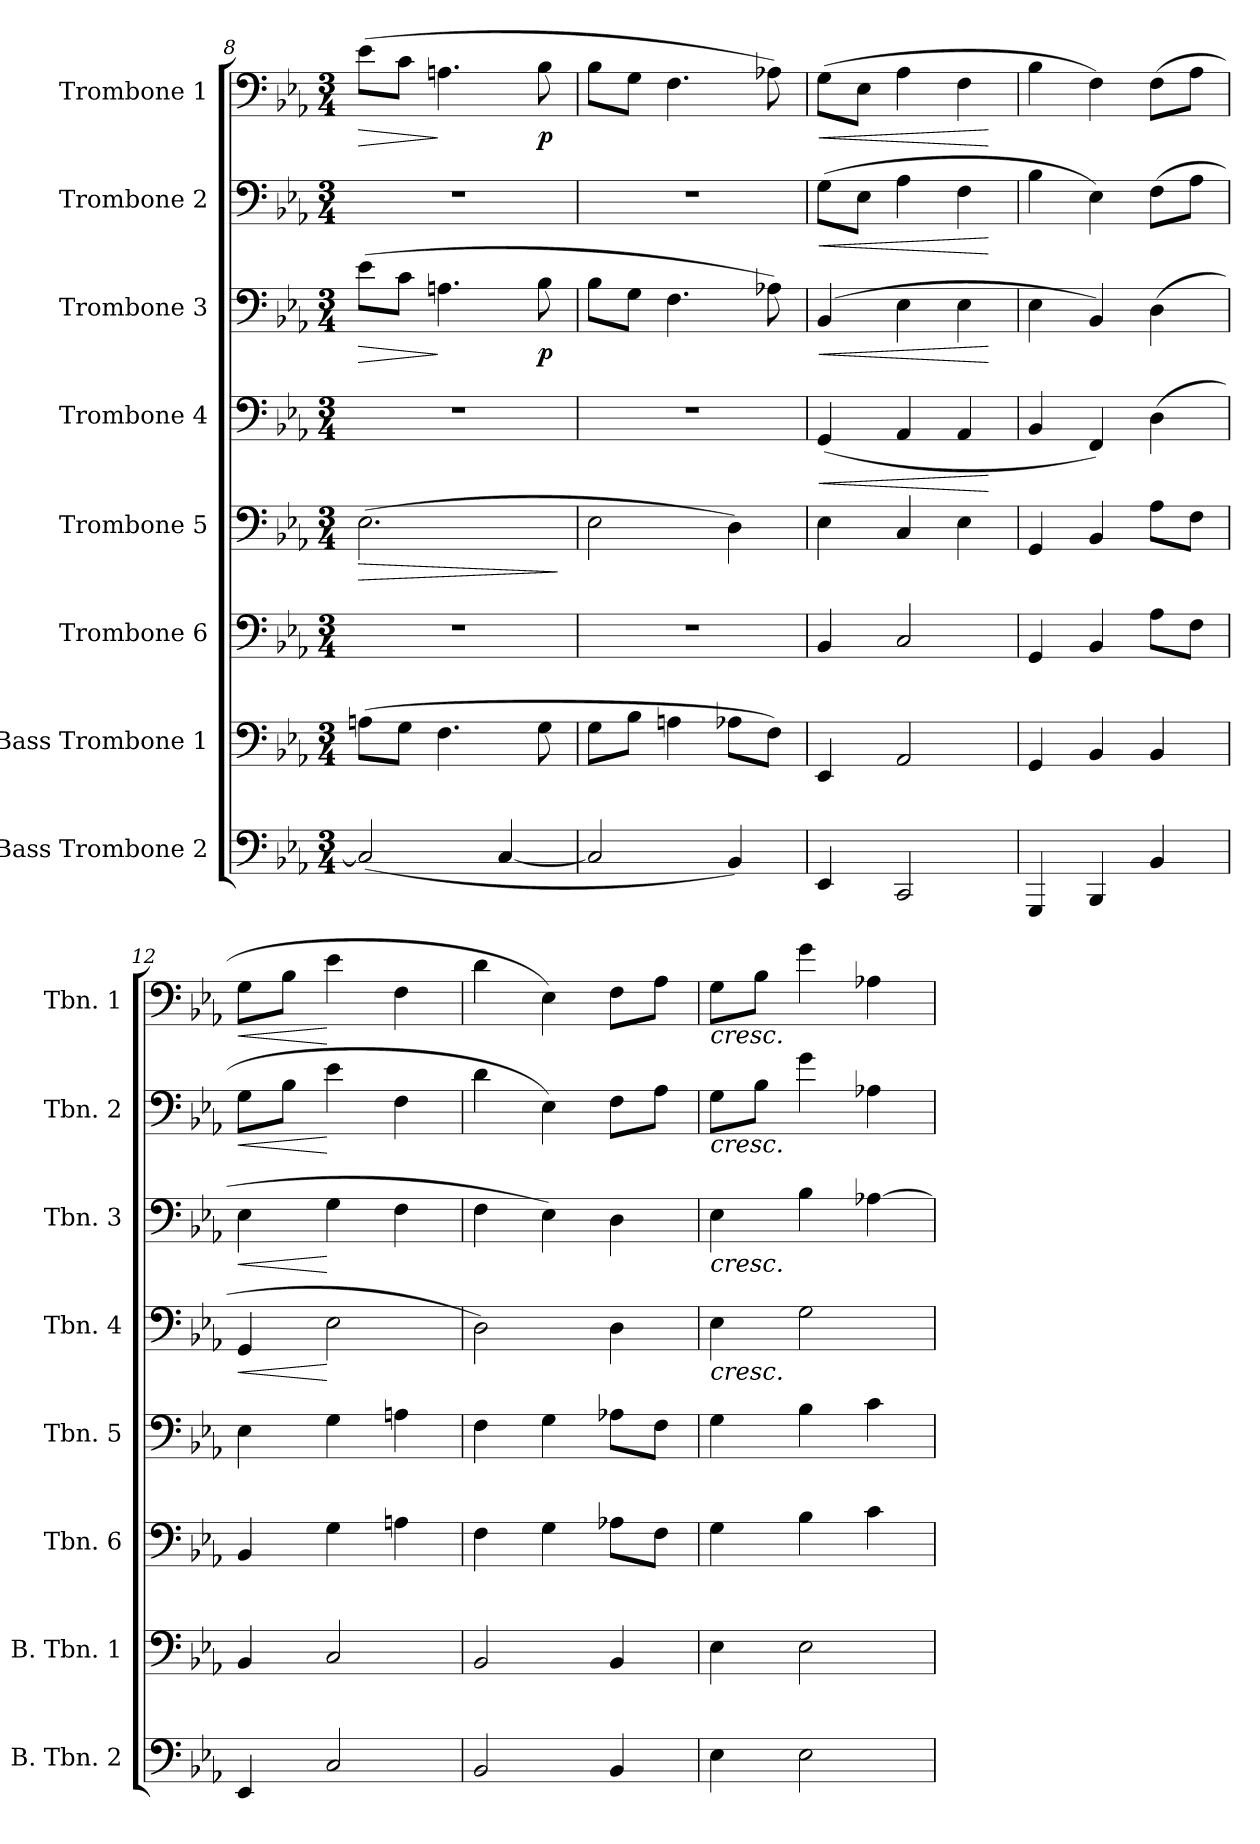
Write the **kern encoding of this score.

**kern	**kern	**kern	**kern	**dynam	**kern	**dynam	**kern	**dynam	**kern	**dynam	**kern	**dynam
*part8	*part7	*part6	*part5	*part5	*part4	*part4	*part3	*part3	*part2	*part2	*part1	*part1
*staff8	*staff7	*staff6	*staff5	*staff5	*staff4	*staff4	*staff3	*staff3	*staff2	*staff2	*staff1	*staff1
*I"Bass Trombone  2	*I"Bass Trombone 1	*I"Trombone 6	*I"Trombone 5	*	*I"Trombone 4	*	*I"Trombone 3	*	*I"Trombone 2	*	*I"Trombone 1	*
*I'B. Tbn. 2	*I'B. Tbn. 1	*I'Tbn. 6	*I'Tbn. 5	*	*I'Tbn. 4	*	*I'Tbn. 3	*	*I'Tbn. 2	*	*I'Tbn. 1	*
!!LO:PB:g=z
*clefF4	*clefF4	*clefF4	*clefF4	*	*clefF4	*	*clefF4	*	*clefF4	*	*clefF4	*
*k[b-e-a-]	*k[b-e-a-]	*k[b-e-a-]	*k[b-e-a-]	*	*k[b-e-a-]	*	*k[b-e-a-]	*	*k[b-e-a-]	*	*k[b-e-a-]	*
*M3/4	*M3/4	*M3/4	*M3/4	*	*M3/4	*	*M3/4	*	*M3/4	*	*M3/4	*
=8	=8	=8	=8	=8	=8	=8	=8	=8	=8	=8	=8	=8
!	!	!	!	!LO:HP:b	!	!	!	!LO:HP:b	!	!	!	!LO:HP:b
(>2C/]	(>8An\L	2.r	(>2.E-\	>	2.r	.	(>8e-\L	>	2.r	.	(>8e-\L	>
.	8G\J	.	.	.	.	.	8c\J	.	.	.	8c\J	.
.	4.F\	.	.	.	.	.	4.An\	]	.	.	4.An\	]
[4C/	.	.	.	.	.	.	.	.	.	.	.	.
!	!	!	!	!	!	!	!	!LO:DY:b	!	!	!	!LO:DY:b
.	8G\	.	.	.	.	.	8B-\	p	.	.	8B-\	p
.	.	.	.	]	.	.	.	.	.	.	.	.
=9	=9	=9	=9	=9	=9	=9	=9	=9	=9	=9	=9	=9
2C/]	8G\L	2.r	2E-\	.	2.r	.	8B-\L	.	2.r	.	8B-\L	.
.	8B-\J	.	.	.	.	.	8G\J	.	.	.	8G\J	.
.	4An\	.	.	.	.	.	4.F\	.	.	.	4.F\	.
4BB-/)	8A-X\L	.	4D\)	.	.	.	.	.	.	.	.	.
.	8F\J)	.	.	.	.	.	8A-X\)	.	.	.	8A-X\)	.
=10	=10	=10	=10	=10	=10	=10	=10	=10	=10	=10	=10	=10
!	!	!	!	!	!	!LO:HP:b	!	!LO:HP:b	!	!LO:HP:b	!	!LO:HP:b
4EE-/	4EE-/	4BB-/	4E-\	.	(>4GG/	<	(>4BB-/	<	(>8G\L	<	(>8G\L	<
.	.	.	.	.	.	.	.	.	8E-\J	.	8E-\J	.
2CC/	2AA-/	2C/	4C/	.	4AA-/	.	4E-\	.	4A-\	.	4A-\	.
.	.	.	4E-\	.	4AA-/	.	4E-\	.	4F\	.	4F\	.
.	.	.	.	.	.	[	.	[	.	[	.	[
=11	=11	=11	=11	=11	=11	=11	=11	=11	=11	=11	=11	=11
4GGG/	4GG/	4GG/	4GG/	.	4BB-/	.	4E-\	.	4B-\	.	4B-\	.
4BBB-/	4BB-/	4BB-/	4BB-/	.	4FF/)	.	4BB-/)	.	4E-\)	.	4F\)	.
4BB-/	4BB-/	8A-\L	8A-\L	.	(>4D\	.	(>4D\	.	(>8F\L	.	(>8F\L	.
.	.	8F\J	8F\J	.	.	.	.	.	8A-\J	.	8A-\J	.
=12	=12	=12	=12	=12	=12	=12	=12	=12	=12	=12	=12	=12
!	!	!	!	!	!	!LO:HP:b	!	!LO:HP:b	!	!LO:HP:b	!	!LO:HP:b
4EE-/	4BB-/	4BB-/	4E-\	.	4GG/	<	4E-\	<	8G\L	<	8G\L	<
.	.	.	.	.	.	.	.	.	8B-\J	.	8B-\J	.
2C/	2C/	4G\	4G\	.	2E-\	[	4G\	[	4e-\	[	4e-\	[
.	.	4An\	4An\	.	.	.	4F\	.	4F\	.	4F\	.
=13	=13	=13	=13	=13	=13	=13	=13	=13	=13	=13	=13	=13
2BB-/	2BB-/	4F\	4F\	.	2D\)	.	4F\	.	4d\	.	4d\	.
.	.	4G\	4G\	.	.	.	4E-\)	.	4E-\)	.	4E-\)	.
4BB-/	4BB-/	8A-X\L	8A-X\L	.	4D\	.	4D\	.	8F\L	.	8F\L	.
.	.	8F\J	8F\J	.	.	.	.	.	8A-\J	.	8A-\J	.
=14	=14	=14	=14	=14	=14	=14	=14	=14	=14	=14	=14	=14
!	!	!	!	!	!	!	!	!	!	!	!LO:TX:b:i:t=cresc.	!
!	!	!	!	!	!	!	!	!	!LO:TX:b:i:t=cresc.	!	!	!
!	!	!	!	!	!	!	!LO:TX:b:i:t=cresc.	!	!	!	!	!
!	!	!	!	!	!LO:TX:b:i:t=cresc.	!	!	!	!	!	!	!
4E-\	4E-\	4G\	4G\	.	4E-\	.	4E-\	.	8G\L	.	8G\L	.
.	.	.	.	.	.	.	.	.	8B-\J	.	8B-\J	.
2E-\	2E-\	4B-\	4B-\	.	2G\	.	4B-\	.	4g\	.	4g\	.
.	.	4c\	4c\	.	.	.	[4A-X\	.	4A-X\	.	4A-X\	.
=	=	=	=	=	=	=	=	=	=	=	=	=
*-	*-	*-	*-	*-	*-	*-	*-	*-	*-	*-	*-	*-
